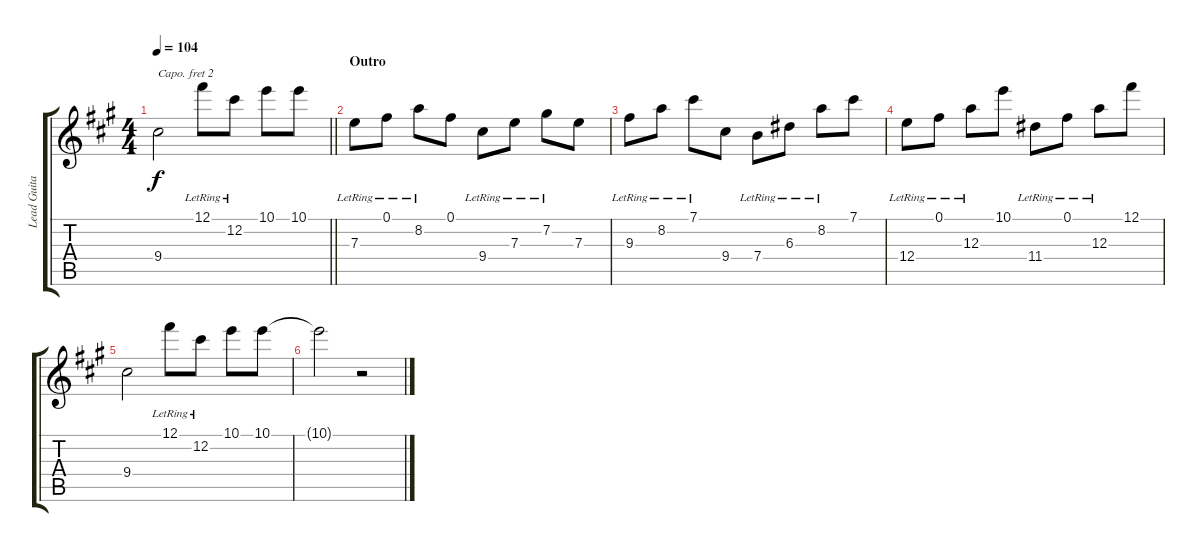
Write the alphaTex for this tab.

\track ("Lead Guitar 1" "Lead Guita") {instrument electricguitarjazz}
\staff {score tabs}
\capo 2
\tuning (E4 B3 G3 D3 A2 E2) {hide}
\ts (4 4)
\tempo 104
\clef g2
\barLineRight lightlight
\ks a
9.4.2{dy f} 12.1{lr}.8 12.2{lr}.8 10.1.8 10.1.8 |
\section ("" "Outro")
7.3{lr}.8 0.1{lr}.8 8.2{lr}.8 0.1.8 9.4{lr}.8 7.3{lr}.8 7.2{lr}.8 7.3.8 |
9.3{lr}.8 8.2{lr}.8 7.1{lr}.8 9.4.8 7.4{lr}.8 6.3{lr}.8 8.2{lr}.8 7.1.8 |
12.4{lr}.8 0.1{lr}.8 12.3{lr}.8 10.1.8 11.4{lr}.8 0.1{lr}.8 12.3{lr}.8 12.1.8 |
9.4.2 12.1{lr}.8 12.2{lr}.8 10.1.8 10.1.8 |
10.1{t}.2 r.2
